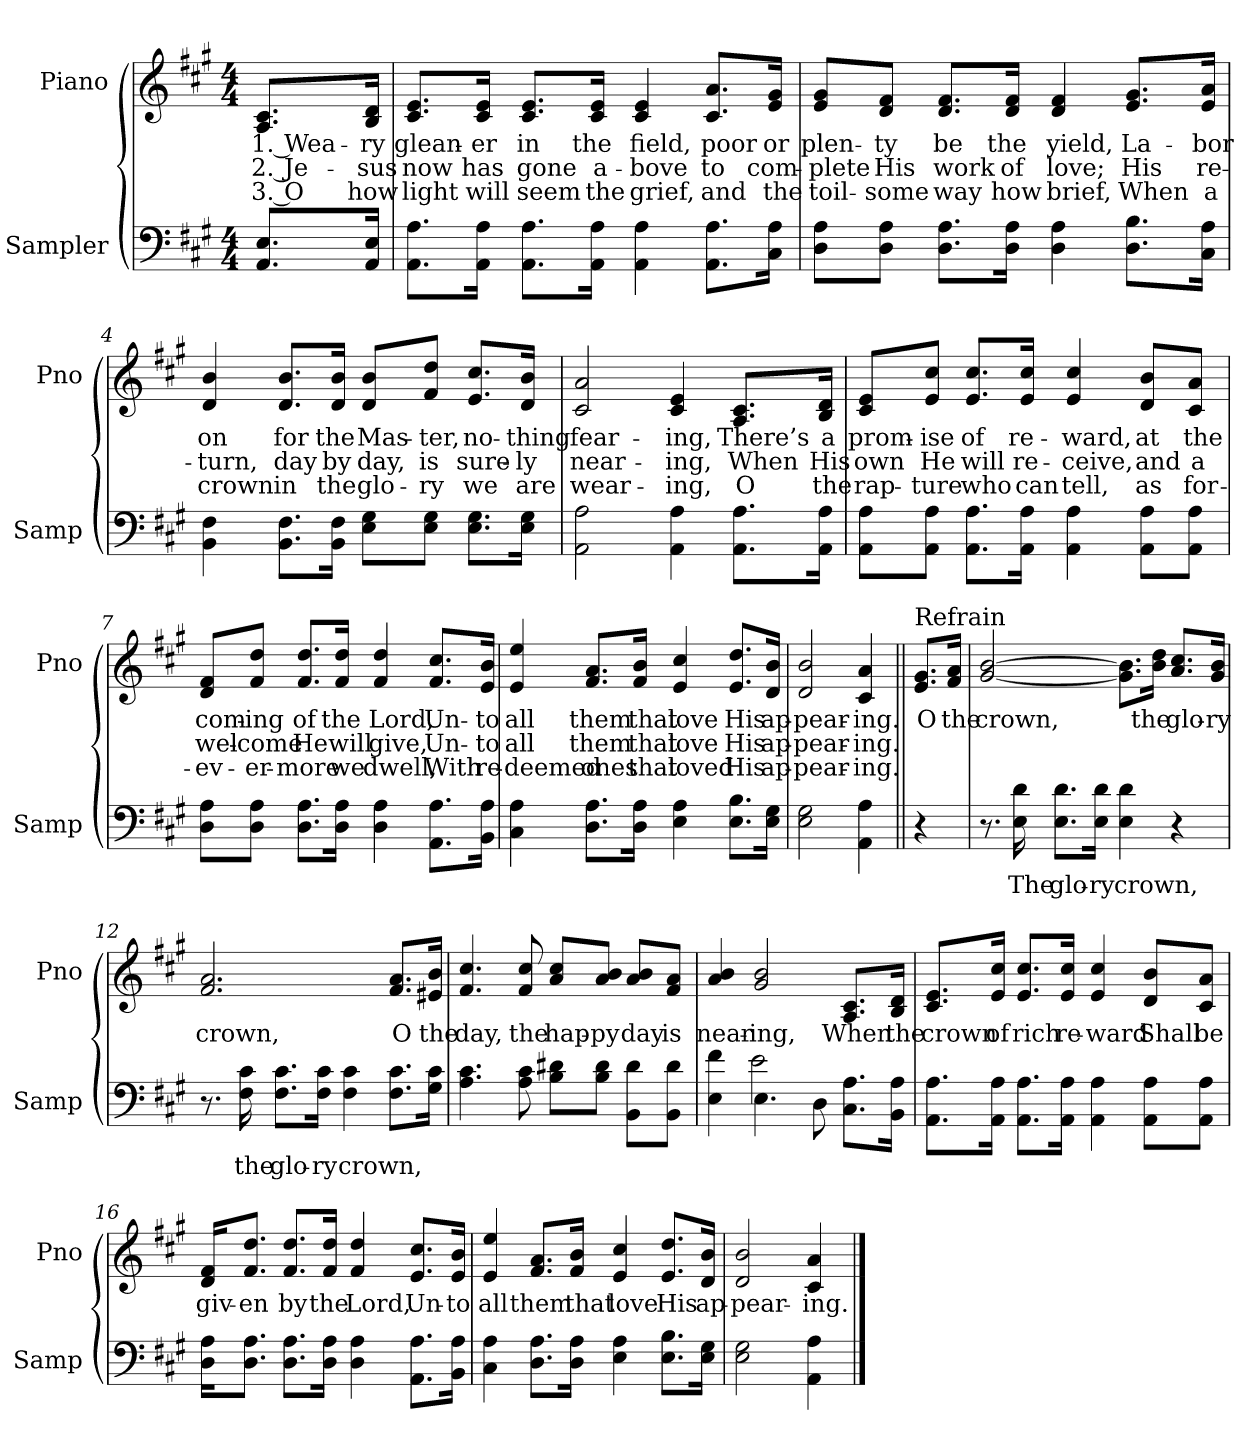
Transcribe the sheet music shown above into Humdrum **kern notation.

**kern	**text	**kern	**text	**text	**text
*part2	*part2	*part1	*part1	*part1	*part1
*staff2	*staff2	*staff1	*staff1	*staff1	*staff1
*I"Sampler	*	*I"Piano	*	*	*
*I'Samp	*	*I'Pno	*	*	*
*clefF4	*	*clefG2	*	*	*
*k[f#c#g#]	*	*k[f#c#g#]	*	*	*
*A:	*	*A:	*	*	*
*M4/4	*	*M4/4	*	*	*
=1	=1	=1	=1	=1	=1
8.AA/ 8.E/L	.	8.A/ 8.c#/L	1. Wea-	2. Je-	3. O
16AA/ 16E/Jk	.	16B/ 16d/Jk	-ry	-sus	how
=2	=2	=2	=2	=2	=2
8.AA\ 8.A\L	.	8.c#/ 8.e/L	glean-	now	light
16AA\ 16A\Jk	.	16c#/ 16e/Jk	-er	has	will
8.AA\ 8.A\L	.	8.c#/ 8.e/L	in	gone	seem
16AA\ 16A\Jk	.	16c#/ 16e/Jk	the	a-	the
4AA 4A	.	4c# 4e	field,	-bove	grief,
8.AA\ 8.A\L	.	8.c#/ 8.a/L	poor	to	and
16C#\ 16A\Jk	.	16e/ 16g#/Jk	or	com-	the
=3	=3	=3	=3	=3	=3
8D\ 8A\L	.	8e/ 8g#/L	plen-	-plete	toil-
8D\ 8A\J	.	8d/ 8f#/J	-ty	His	-some
8.D\ 8.A\L	.	8.d/ 8.f#/L	be	work	way
16D\ 16A\Jk	.	16d/ 16f#/Jk	the	of	how
4D 4A	.	4d 4f#	yield,	love;	brief,
8.D\ 8.B\L	.	8.e/ 8.g#/L	La-	His	When
16C#\ 16A\Jk	.	16e/ 16a/Jk	-bor	re-	a
=4	=4	=4	=4	=4	=4
4BB 4F#	.	4d 4b	on	-turn,	crown
8.BB\ 8.F#\L	.	8.d/ 8.b/L	for	day	in
16BB\ 16F#\Jk	.	16d/ 16b/Jk	the	by	the
8E\ 8G#\L	.	8d/ 8b/L	Mas-	day,	glo-
8E\ 8G#\J	.	8f#/ 8dd/J	-ter,	is	-ry
8.E\ 8.G#\L	.	8.e/ 8.cc#/L	no-	sure-	we
16E\ 16G#\Jk	.	16d/ 16b/Jk	-thing	-ly	are
=5	=5	=5	=5	=5	=5
2AA 2A	.	2c# 2a	fear-	near-	wear-
4AA 4A	.	4c# 4e	-ing,	-ing,	-ing,
8.AA\ 8.A\L	.	8.A/ 8.c#/L	There’s	When	O
16AA\ 16A\Jk	.	16B/ 16d/Jk	a	His	the
=6	=6	=6	=6	=6	=6
8AA\ 8A\L	.	8c#/ 8e/L	prom-	own	rap-
8AA\ 8A\J	.	8e/ 8cc#/J	-ise	He	-ture
8.AA\ 8.A\L	.	8.e/ 8.cc#/L	of	will	who
16AA\ 16A\Jk	.	16e/ 16cc#/Jk	re-	re-	can
4AA 4A	.	4e 4cc#	-ward,	-ceive,	tell,
8AA\ 8A\L	.	8d/ 8b/L	at	and	as
8AA\ 8A\J	.	8c#/ 8a/J	the	a	for-
=7	=7	=7	=7	=7	=7
8D\ 8A\L	.	8d/ 8f#/L	com-	wel-	-ev-
8D\ 8A\J	.	8f#/ 8dd/J	-ing	-come	-er-
8.D\ 8.A\L	.	8.f#/ 8.dd/L	of	He	-more
16D\ 16A\Jk	.	16f#/ 16dd/Jk	the	will	we
4D 4A	.	4f# 4dd	Lord,	give,	dwell,
8.AA\ 8.A\L	.	8.f#/ 8.cc#/L	Un-	Un-	With
16BB\ 16A\Jk	.	16e/ 16b/Jk	-to	-to	re-
=8	=8	=8	=8	=8	=8
4C# 4A	.	4e 4ee	all	all	-deemed
8.D\ 8.A\L	.	8.f#/ 8.a/L	them	them	ones
16D\ 16A\Jk	.	16f#/ 16b/Jk	that	that	that
4E 4A	.	4e 4cc#	love	love	loved
8.E\ 8.B\L	.	8.e/ 8.dd/L	His	His	His
16E\ 16G#\Jk	.	16d/ 16b/Jk	ap-	ap-	ap-
=9	=9	=9	=9	=9	=9
2E 2G#	.	2d 2b	-pear-	-pear-	-pear-
4AA 4A	.	4c# 4a	-ing.	-ing.	-ing.
=10||	=10||	=10||	=10||	=10||	=10||
!	!	!LO:TX:t=Refrain	!	!	!
4r	.	8.e/ 8.g#/L	O	.	.
.	.	16f#/ 16a/Jk	the	.	.
=11	=11	=11	=11	=11	=11
8.r	.	[2g# [2b	crown,	.	.
16E 16d	The	.	.	.	.
8.E\ 8.d\L	glo-	.	.	.	.
16E\ 16d\Jk	-ry	.	.	.	.
4E 4d	crown,	8.g#]\ 8.b]\L	.	.	.
.	.	16b\ 16dd\Jk	the	.	.
4r	.	8.a/ 8.cc#/L	glo-	.	.
.	.	16g#/ 16b/Jk	-ry	.	.
=12	=12	=12	=12	=12	=12
8.r	.	2.f# 2.a	crown,	.	.
16F# 16c#	the	.	.	.	.
8.F#\ 8.c#\L	glo-	.	.	.	.
16F#\ 16c#\Jk	-ry	.	.	.	.
4F# 4c#	crown,	.	.	.	.
8.F#\ 8.c#\L	.	8.f#/ 8.a/L	O	.	.
16G#\ 16c#\Jk	.	16e#X/ 16b/Jk	the	.	.
=13	=13	=13	=13	=13	=13
4.A 4.c#	.	4.f# 4.cc#	day,	.	.
8A 8c#	.	8f# 8cc#	the	.	.
8B\ 8d#X\L	.	8a/ 8cc#/L	hap-	.	.
8B\ 8d#\J	.	8a/ 8b/J	-py	.	.
8BB\ 8d#\L	.	8a/ 8b/L	day	.	.
8BB\ 8d#\J	.	8f#/ 8a/J	is	.	.
=14	=14	=14	=14	=14	=14
*^	*	*	*	*	*
4E 4f#	4ryy	.	4a 4b	near-	.	.
4.E\	2e	.	2g#/ 2b/	-ing,	.	.
8D\	.	.	.	.	.	.
8.C#\ 8.A\L	4ryy	.	8.A/ 8.c#/L	When	.	.
16BB\ 16A\Jk	.	.	16B/ 16d/Jk	the	.	.
*v	*v	*	*	*	*	*
=15	=15	=15	=15	=15	=15
8.AA\ 8.A\L	.	8.c#/ 8.e/L	crown	.	.
16AA\ 16A\Jk	.	16e/ 16cc#/Jk	of	.	.
8.AA\ 8.A\L	.	8.e/ 8.cc#/L	rich	.	.
16AA\ 16A\Jk	.	16e/ 16cc#/Jk	re-	.	.
4AA 4A	.	4e 4cc#	-ward	.	.
8AA\ 8A\L	.	8d/ 8b/L	Shall	.	.
8AA\ 8A\J	.	8c#/ 8a/J	be	.	.
=16	=16	=16	=16	=16	=16
16D\ 16A\KL	.	16d/ 16f#/KL	giv-	.	.
8.D\ 8.A\J	.	8.f#/ 8.dd/J	-en	.	.
8.D\ 8.A\L	.	8.f#/ 8.dd/L	by	.	.
16D\ 16A\Jk	.	16f#/ 16dd/Jk	the	.	.
4D 4A	.	4f# 4dd	Lord,	.	.
8.AA\ 8.A\L	.	8.e/ 8.cc#/L	Un-	.	.
16BB\ 16A\Jk	.	16e/ 16b/Jk	-to	.	.
=17	=17	=17	=17	=17	=17
4C# 4A	.	4e 4ee	all	.	.
8.D\ 8.A\L	.	8.f#/ 8.a/L	them	.	.
16D\ 16A\Jk	.	16f#/ 16b/Jk	that	.	.
4E 4A	.	4e 4cc#	love	.	.
8.E\ 8.B\L	.	8.e/ 8.dd/L	His	.	.
16E\ 16G#\Jk	.	16d/ 16b/Jk	ap-	.	.
=18	=18	=18	=18	=18	=18
2E 2G#	.	2d 2b	-pear-	.	.
4AA 4A	.	4c# 4a	-ing.	.	.
==	==	==	==	==	==
*-	*-	*-	*-	*-	*-
